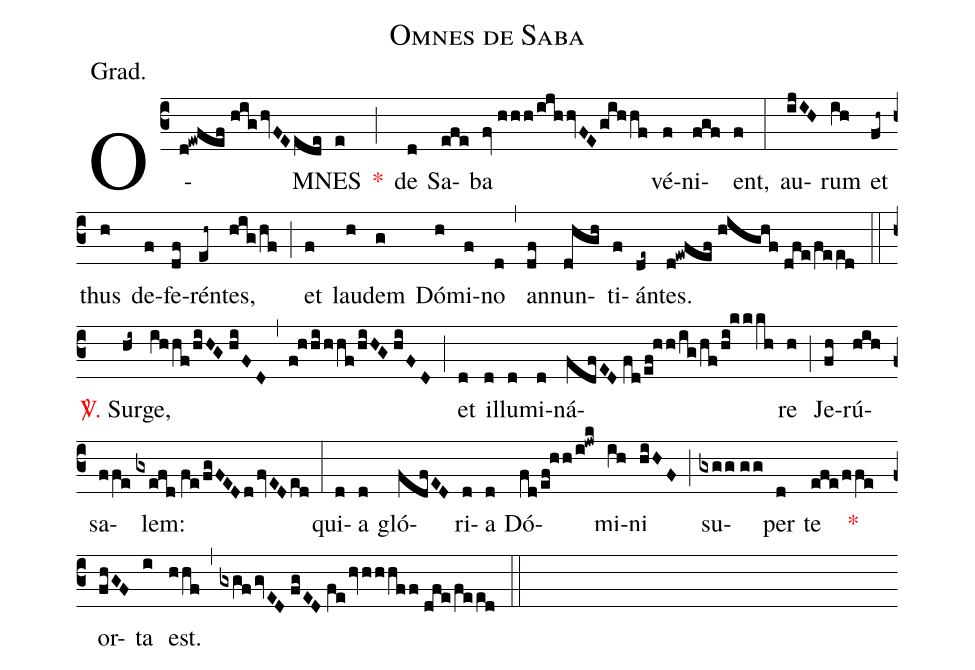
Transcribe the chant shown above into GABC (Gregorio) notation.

name:Omnes de Saba;
annotation:Grad.;
mode:V.;
office-part:Gradual;
%%
(c3) O(d!ewfef//hig/hvFEede)MNES(e) <v>\red{*}</v>(;) de(d) Sa(efe)ba(fv//hhh/ijhhvFE/gihhf) vé(f)ni(fgf)ent,(f) (:) au(ijIH)rum(ih) et(fh~) thus(h) de(f)fe(df)rén(eh~)tes,(hig/hf) (;) et(f) lau(h)dem(g) Dó(h)mi(f)no(d) (,) an(df)nun(dhgh)ti(f)án(de~)tes.(d!ewfef//highf//dfe/feed) (::) <v>\red{\Vbar.}</v> Sur(hi~)ge,(ihhf/hiHG//hiFD) (,) (f!hhi/hhf/hiHG//hiFD) (;) et(d) il(d)lu(d)mi(d)ná(fdfED//fd/ef!hh/ig/hf/hi!kkkh)re(h) (;) Je(fh)rú(hih)sa(ffe)lem:(gxefd//fe/fgFEDd/fvED/ed) (:) qui(d)a(d) gló(fdfED)ri(d)a(d) Dó(fd/ef!hh/i!jwk)mi(ih)ni(hiHF) (;) su(gxgg//gg)per(d) te(efe/ffe) <v>\red{*}</v>() or(fhGF)ta(i) est.(hhf) (,) (gxgf/gvED//fgED//fe/hv/hhhff//dfe/feed) (::)
